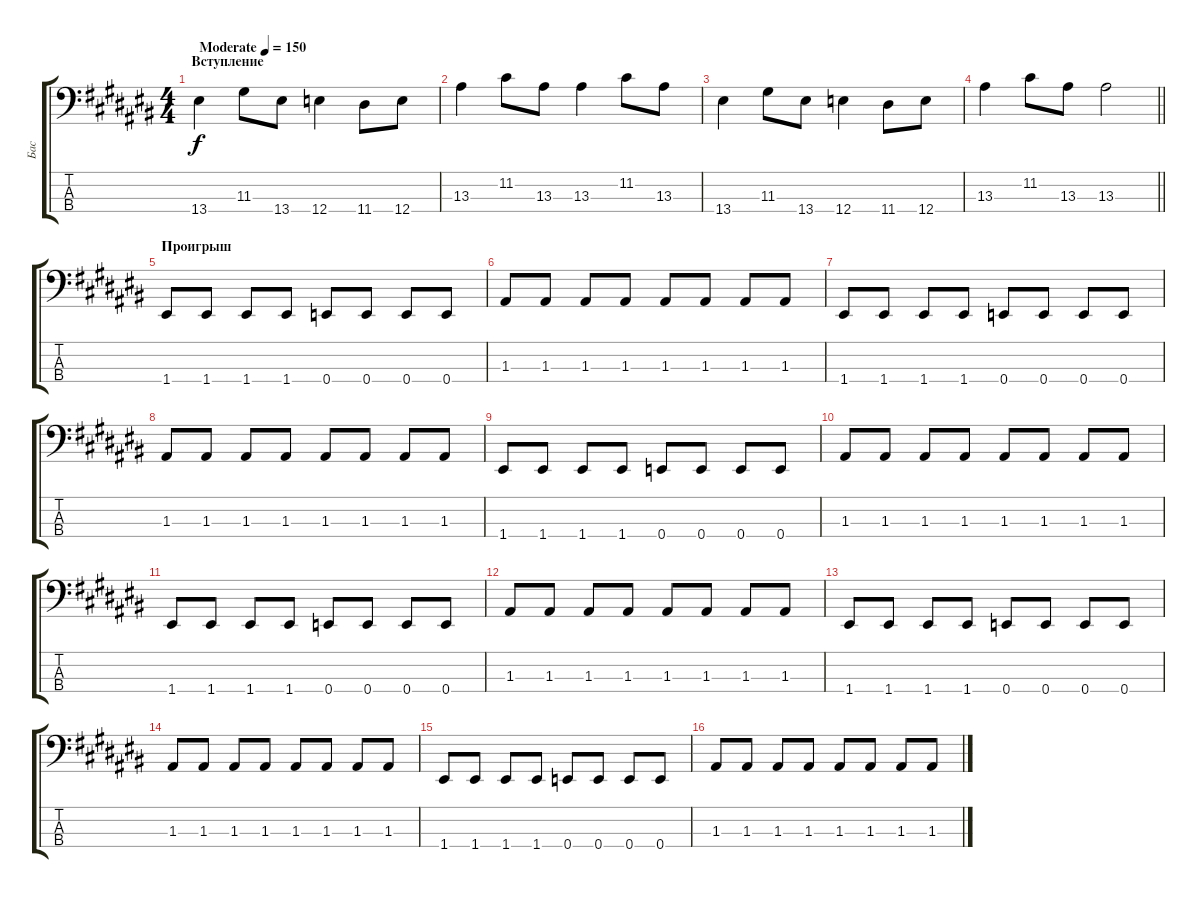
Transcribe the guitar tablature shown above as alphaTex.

\track ("Бас" "Бас") {instrument electricbasspick}
\staff {score tabs}
\tuning (G2 D2 A1 E1) {hide}
\ts (4 4)
\section ("" "Вступление")
\tempo (150 "Moderate")
\clef f4
\ks a#minor
13.4.4{dy f instrument electricbasspick} 11.3.8 13.4.8 12.4.4 11.4.8 12.4.8 |
13.3.4 11.2.8 13.3.8 13.3.4 11.2.8 13.3.8 |
13.4.4 11.3.8 13.4.8 12.4.4 11.4.8 12.4.8 |
\barLineRight lightlight
13.3.4 11.2.8 13.3.8 13.3.2 |
\section ("" "Проигрыш")
1.4.8 1.4.8 1.4.8 1.4.8 0.4.8 0.4.8 0.4.8 0.4.8 |
1.3.8 1.3.8 1.3.8 1.3.8 1.3.8 1.3.8 1.3.8 1.3.8 |
1.4.8 1.4.8 1.4.8 1.4.8 0.4.8 0.4.8 0.4.8 0.4.8 |
1.3.8 1.3.8 1.3.8 1.3.8 1.3.8 1.3.8 1.3.8 1.3.8 |
1.4.8 1.4.8 1.4.8 1.4.8 0.4.8 0.4.8 0.4.8 0.4.8 |
1.3.8 1.3.8 1.3.8 1.3.8 1.3.8 1.3.8 1.3.8 1.3.8 |
1.4.8 1.4.8 1.4.8 1.4.8 0.4.8 0.4.8 0.4.8 0.4.8 |
1.3.8 1.3.8 1.3.8 1.3.8 1.3.8 1.3.8 1.3.8 1.3.8 |
1.4.8 1.4.8 1.4.8 1.4.8 0.4.8 0.4.8 0.4.8 0.4.8 |
1.3.8 1.3.8 1.3.8 1.3.8 1.3.8 1.3.8 1.3.8 1.3.8 |
1.4.8 1.4.8 1.4.8 1.4.8 0.4.8 0.4.8 0.4.8 0.4.8 |
1.3.8 1.3.8 1.3.8 1.3.8 1.3.8 1.3.8 1.3.8 1.3.8
